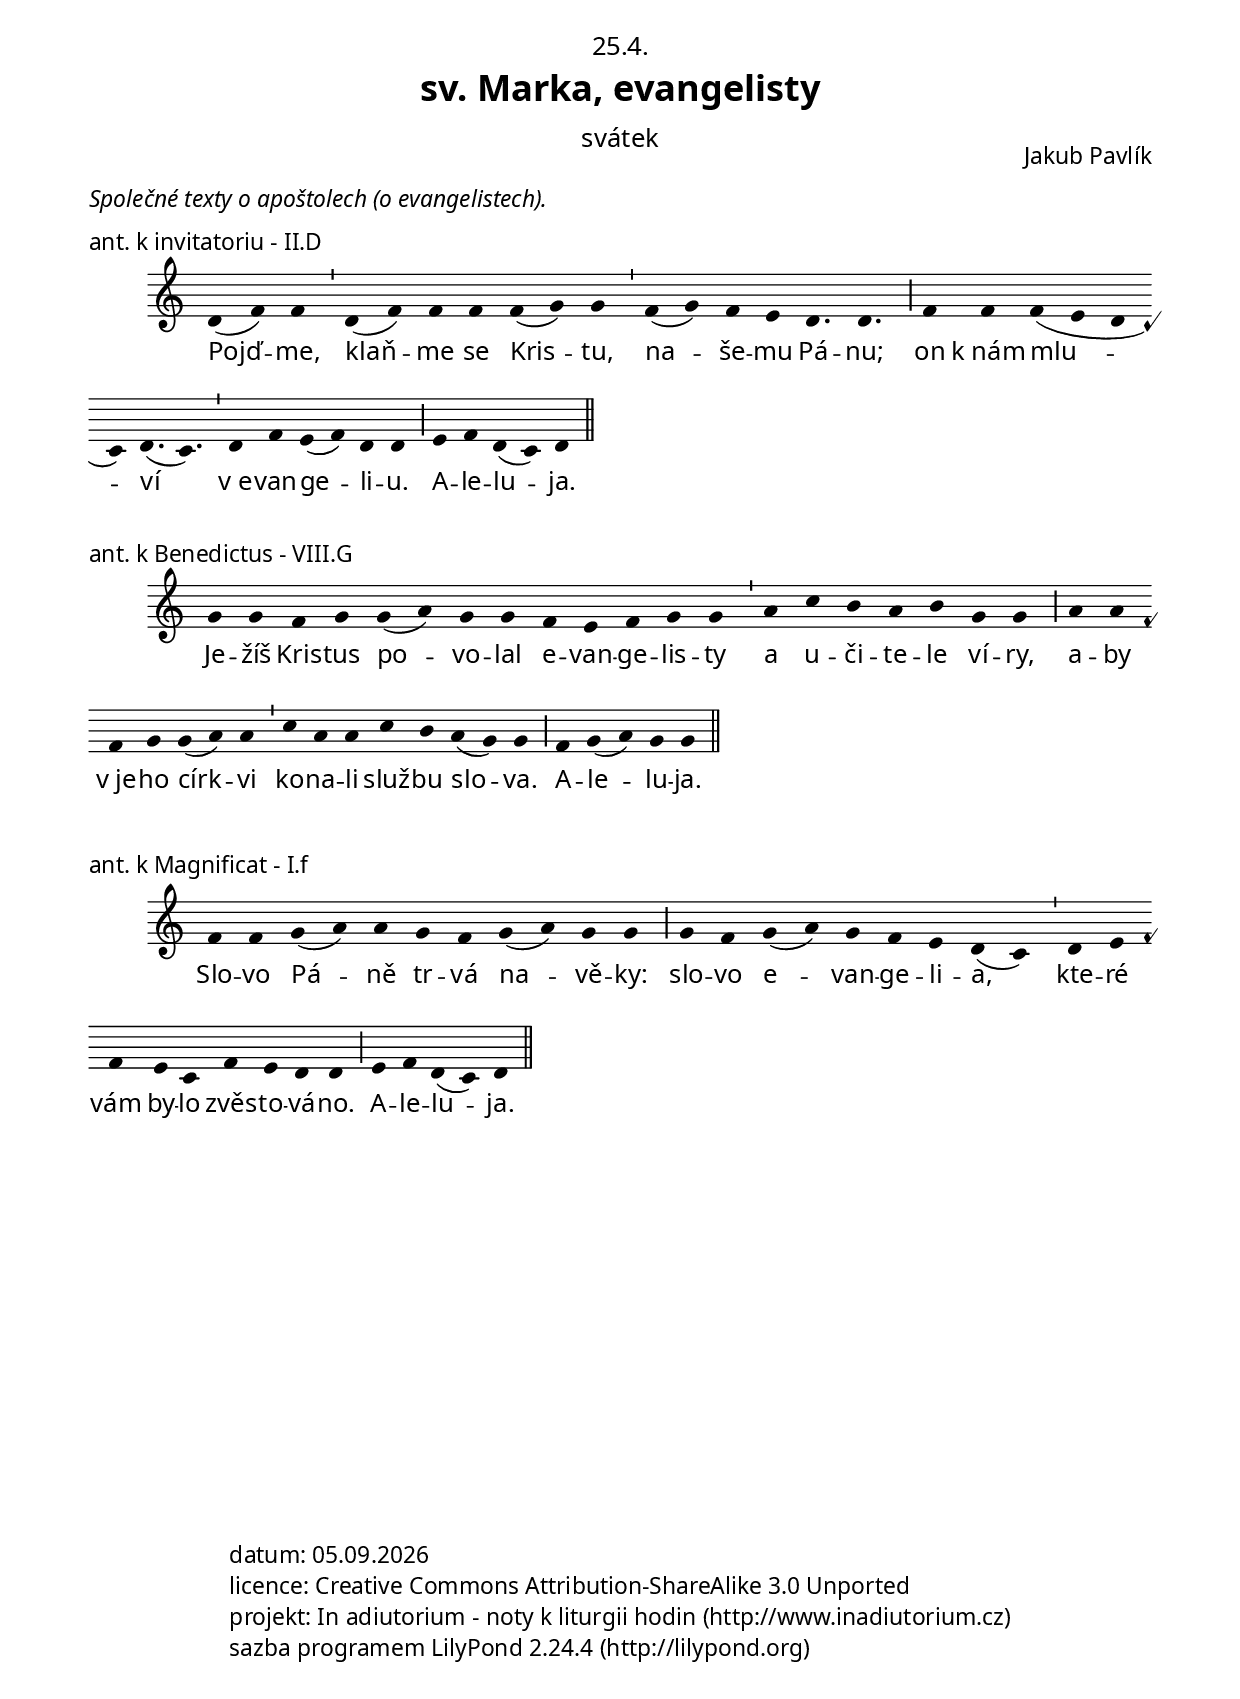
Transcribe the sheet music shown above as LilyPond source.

\version "2.15.37"

\include "../spolecne.ly"

\header {
  title = \markup\titleSvatek
            "sv. Marka, evangelisty"
            "svátek"
            25.4.
  composer = "Jakub Pavlík"
}

% tak diurnál 1994; diurnál 2007 odkazuje na commune apoštolů
% a texty společné evangelistům tiskne vždy znovu,
% jako čtyřsvazkové vydání
\markup\communia #'(#:evangelista)

\score {
  \relative c' {
    \choralniRezim
    d4( f) f \barMin
    d( f) f f f( g) g \barMin f( g) f e d4. d \barMaior
    f4 f f( e d c) d4.( c) \barMin d4 f e( f) d d \barMaior
    e f d( c) d \barFinalis
  }
  \addlyrics {
    Pojď -- me, klaň -- me se Kris -- tu, na -- še -- mu Pá -- nu;
    on k_nám mlu -- ví v_e -- van -- ge -- li -- u.
    A -- le -- lu -- ja.
  }
  \header {
    quid = "ant. k invitatoriu"
    modus = "II"
    differentia = "D"
    psalmus = ""
    fial = "pust_svatytyden.ly#invit?zacatek"
    id = "invit"
    piece = \markup {\sestavTitulekBezZalmu}
  }
}

\score {
  \relative c'' {
    \choralniRezim
    g4 g f g g( a) g g f e f g g \barMin
    a c b a b g g \barMaior
    a a f g g( a) a \barMin
    c a a c b a( g) g \barMaior
    f g( a) g g \barFinalis
  }
  \addlyrics {
    Je -- žíš Kris -- tus
    po -- vo -- lal e -- van -- ge -- lis -- ty
    a u -- či -- te -- le ví -- ry,
    a -- by v_je -- ho círk -- vi
    ko -- na -- li služ -- bu slo -- va.
    A -- le -- lu -- ja.
  }
  \header {
    quid = "ant. k Benedictus"
    modus = "VIII"
    differentia = "G"
    psalmus = ""
    id = "aben"
    piece = \markup {\sestavTitulekBezZalmu}
  }
}

\score {
  \relative c' {
    \choralniRezim
    f4 f g( a) a g f g( a) g g \barMaior
    g f g( a) g f e d( c) \barMin
    d e f e c f e d d \barMaior
    e f d( c) d \barFinalis
  }
  \addlyrics {
    Slo -- vo Pá -- ně tr -- vá na -- vě -- ky:
    slo -- vo e -- van -- ge -- li -- a,
    kte -- ré vám by -- lo zvěs -- to -- vá -- no.
    A -- le -- lu -- ja.
  }
  \header {
    quid = "ant. k Magnificat"
    modus = "I"
    differentia = "f"
    psalmus = ""
    id = "amag"
    piece = \markup {\sestavTitulekBezZalmu}
  }
}